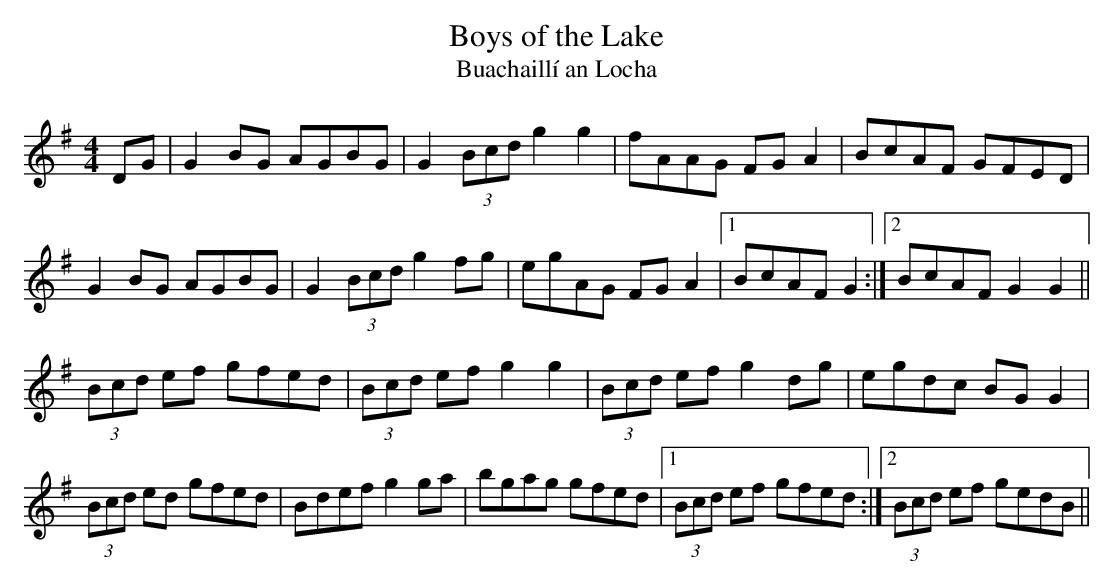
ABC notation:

X:1
T: Boys of the Lake
T: Buachaill\'i an Locha
L: 1/8
M: 4/4
K: G
DG|G2 BG AGBG|G2 (3Bcd g2 g2|fAAG FG A2|BcAF GFED|
G2 BG AGBG|G2 (3Bcd g2 fg|egAG FG A2|1 BcAF G2 :|2\
BcAF G2 G2||
(3Bcd ef gfed|(3Bcd ef g2 g2|(3Bcd ef g2 dg|egdc BG G2|
(3Bcd ed gfed|Bdef g2 ga|bgag gfed|1 (3Bcd ef gfed :|2\
(3Bcd ef gedB||
